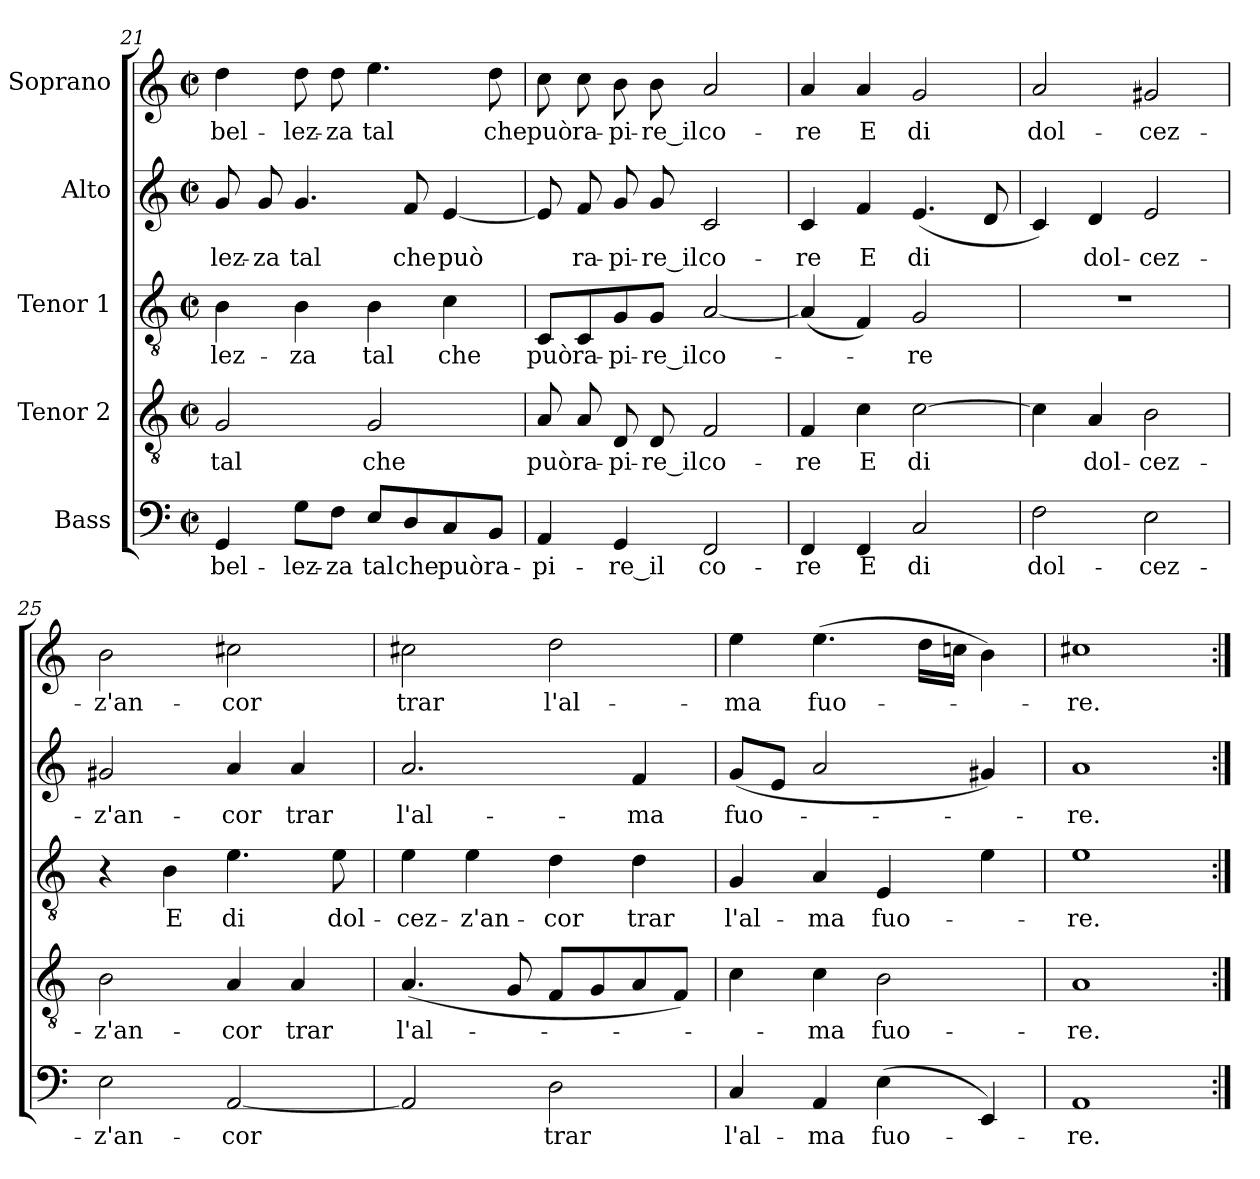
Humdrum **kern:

**kern	**text	**kern	**text	**kern	**text	**kern	**text	**kern	**text
*part5	*part5	*part4	*part4	*part3	*part3	*part2	*part2	*part1	*part1
*staff5	*staff5	*staff4	*staff4	*staff3	*staff3	*staff2	*staff2	*staff1	*staff1
*I"Bass	*	*I"Tenor 2	*	*I"Tenor 1	*	*I"Alto	*	*I"Soprano	*
*clefF4	*	*clefGv2	*	*clefGv2	*	*clefG2	*	*clefG2	*
*k[]	*	*k[]	*	*k[]	*	*k[]	*	*k[]	*
*C:	*	*C:	*	*C:	*	*C:	*	*C:	*
*M2/2	*	*M2/2	*	*M2/2	*	*M2/2	*	*M2/2	*
*met(c|)	*	*met(c|)	*	*met(c|)	*	*met(c|)	*	*met(c|)	*
=21	=21	=21	=21	=21	=21	=21	=21	=21	=21
4GG/	bel-	2G/	tal	4B\	-lez-	8g/	-lez-	4dd\	bel-
.	.	.	.	.	.	8g/	-za	.	.
8G\L	-lez-	.	.	4B\	-za	4.g/	tal	8dd\	-lez-
8F\J	-za	.	.	.	.	.	.	8dd\	-za
8E/L	tal	2G/	che	4B\	tal	.	.	4.ee\	tal
8D/	che	.	.	.	.	8f/	che	.	.
8C/	può	.	.	4c\	che	[4e/	può	.	.
8BB/J	ra-	.	.	.	.	.	.	8dd\	che
=22	=22	=22	=22	=22	=22	=22	=22	=22	=22
4AA/	-pi-	8A/	può	8C/L	può	8e/]	.	8cc\	può
.	.	8A/	ra-	8C/	ra-	8f/	ra-	8cc\	ra-
4GG/	-re_il	8D/	-pi-	8G/	-pi-	8g/	-pi-	8b\	-pi-
.	.	8D/	-re_il	8G/J	-re_il	8g/	-re_il	8b\	-re_il
2FF/	co-	2F/	co-	[2A/	co-	2c/	co-	2a/	co-
!!LO:LB:g=z
=23	=23	=23	=23	=23	=23	=23	=23	=23	=23
4FF/	-re	4F/	-re	(4A/]	.	4c/	-re	4a/	-re
4FF/	E	4c\	E	4F/)	.	4f/	E	4a/	E
2C/	di	[2c\	di	2G/	-re	(4.e/	di	2g/	di
.	.	.	.	.	.	8d/	.	.	.
=24	=24	=24	=24	=24	=24	=24	=24	=24	=24
2F\	dol-	4c\]	.	1r	.	4c/)	.	2a/	dol-
.	.	4A/	dol-	.	.	4d/	dol-	.	.
2E\	-cez-	2B\	-cez-	.	.	2e/	-cez-	2g#X/	-cez-
=25	=25	=25	=25	=25	=25	=25	=25	=25	=25
2E\	-z'an-	2B\	-z'an-	4r	.	2g#X/	-z'an-	2b\	-z'an-
.	.	.	.	4B\	E	.	.	.	.
[2AA/	-cor	4A/	-cor	4.e\	di	4a/	-cor	2cc#X\	-cor
.	.	4A/	trar	.	.	4a/	trar	.	.
.	.	.	.	8e\	dol-	.	.	.	.
=26	=26	=26	=26	=26	=26	=26	=26	=26	=26
2AA/]	.	(4.A/	l'al-	4e\	-cez-	2.a/	l'al-	2cc#X\	trar
.	.	.	.	4e\	-z'an-	.	.	.	.
.	.	8G/	.	.	.	.	.	.	.
2D\	trar	8F/L	.	4d\	-cor	.	.	2dd\	l'al-
.	.	8G/	.	.	.	.	.	.	.
.	.	8A/	.	4d\	trar	4f/	-ma	.	.
.	.	8F/J)	.	.	.	.	.	.	.
=27	=27	=27	=27	=27	=27	=27	=27	=27	=27
4C/	l'al-	4c\	.	4G/	l'al-	(8g/L	fuo-	4ee\	-ma
.	.	.	.	.	.	8e/J	.	.	.
4AA/	-ma	4c\	-ma	4A/	-ma	2a/	.	(4.ee\	fuo-
(4E\	fuo-	2B\	fuo-	4E/	fuo-	.	.	.	.
.	.	.	.	.	.	.	.	16dd\LL	.
.	.	.	.	.	.	.	.	16ccn\JJ	.
4EE/)	.	.	.	4e\	.	4g#X/)	.	4b\)	.
=28	=28	=28	=28	=28	=28	=28	=28	=28	=28
1AA	-re.	1A	-re.	1e	-re.	1a	-re.	1cc#X	-re.
=:|!	=:|!	=:|!	=:|!	=:|!	=:|!	=:|!	=:|!	=:|!	=:|!
*-	*-	*-	*-	*-	*-	*-	*-	*-	*-
